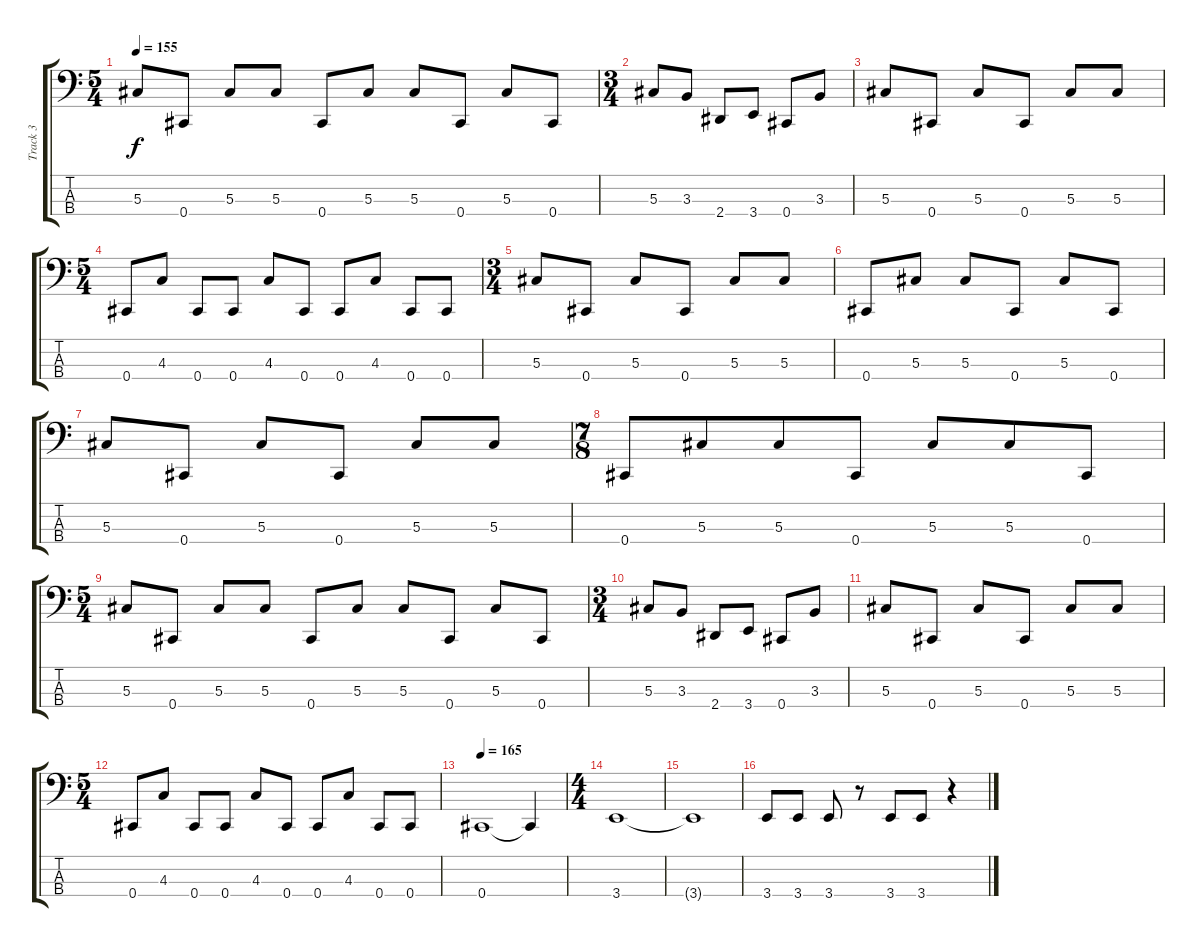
\track ("Track 3" "Track 3") {instrument electricbassfinger}
\staff {score tabs}
\tuning (Gb2 Db2 Ab1 Db1) {hide}
\ts (5 4)
\tempo 155
\clef f4
\ks c
5.3.8{dy f} 0.4.8 5.3.8 5.3.8 0.4.8 5.3.8 5.3.8 0.4.8 5.3.8 0.4.8 |
\ts (3 4)
5.3.8 3.3.8 2.4.8 3.4.8 0.4.8 3.3.8 |
5.3.8 0.4.8 5.3.8 0.4.8 5.3.8 5.3.8 |
\ts (5 4)
0.4.8 4.3.8 0.4.8 0.4.8 4.3.8 0.4.8 0.4.8 4.3.8 0.4.8 0.4.8 |
\ts (3 4)
5.3.8 0.4.8 5.3.8 0.4.8 5.3.8 5.3.8 |
0.4.8 5.3.8 5.3.8 0.4.8 5.3.8 0.4.8 |
5.3.8 0.4.8 5.3.8 0.4.8 5.3.8 5.3.8 |
\ts (7 8)
0.4.8 5.3.8 5.3.8 0.4.8 5.3.8 5.3.8 0.4.8 |
\ts (5 4)
5.3.8 0.4.8 5.3.8 5.3.8 0.4.8 5.3.8 5.3.8 0.4.8 5.3.8 0.4.8 |
\ts (3 4)
5.3.8 3.3.8 2.4.8 3.4.8 0.4.8 3.3.8 |
5.3.8 0.4.8 5.3.8 0.4.8 5.3.8 5.3.8 |
\ts (5 4)
0.4.8 4.3.8 0.4.8 0.4.8 4.3.8 0.4.8 0.4.8 4.3.8 0.4.8 0.4.8 |
\tempo 165
0.4.1 0.4{t}.4 |
\ts (4 4)
3.4.1 |
3.4{t}.1 |
3.4.8 3.4.8 3.4.8 r.8 3.4.8 3.4.8 r.4
